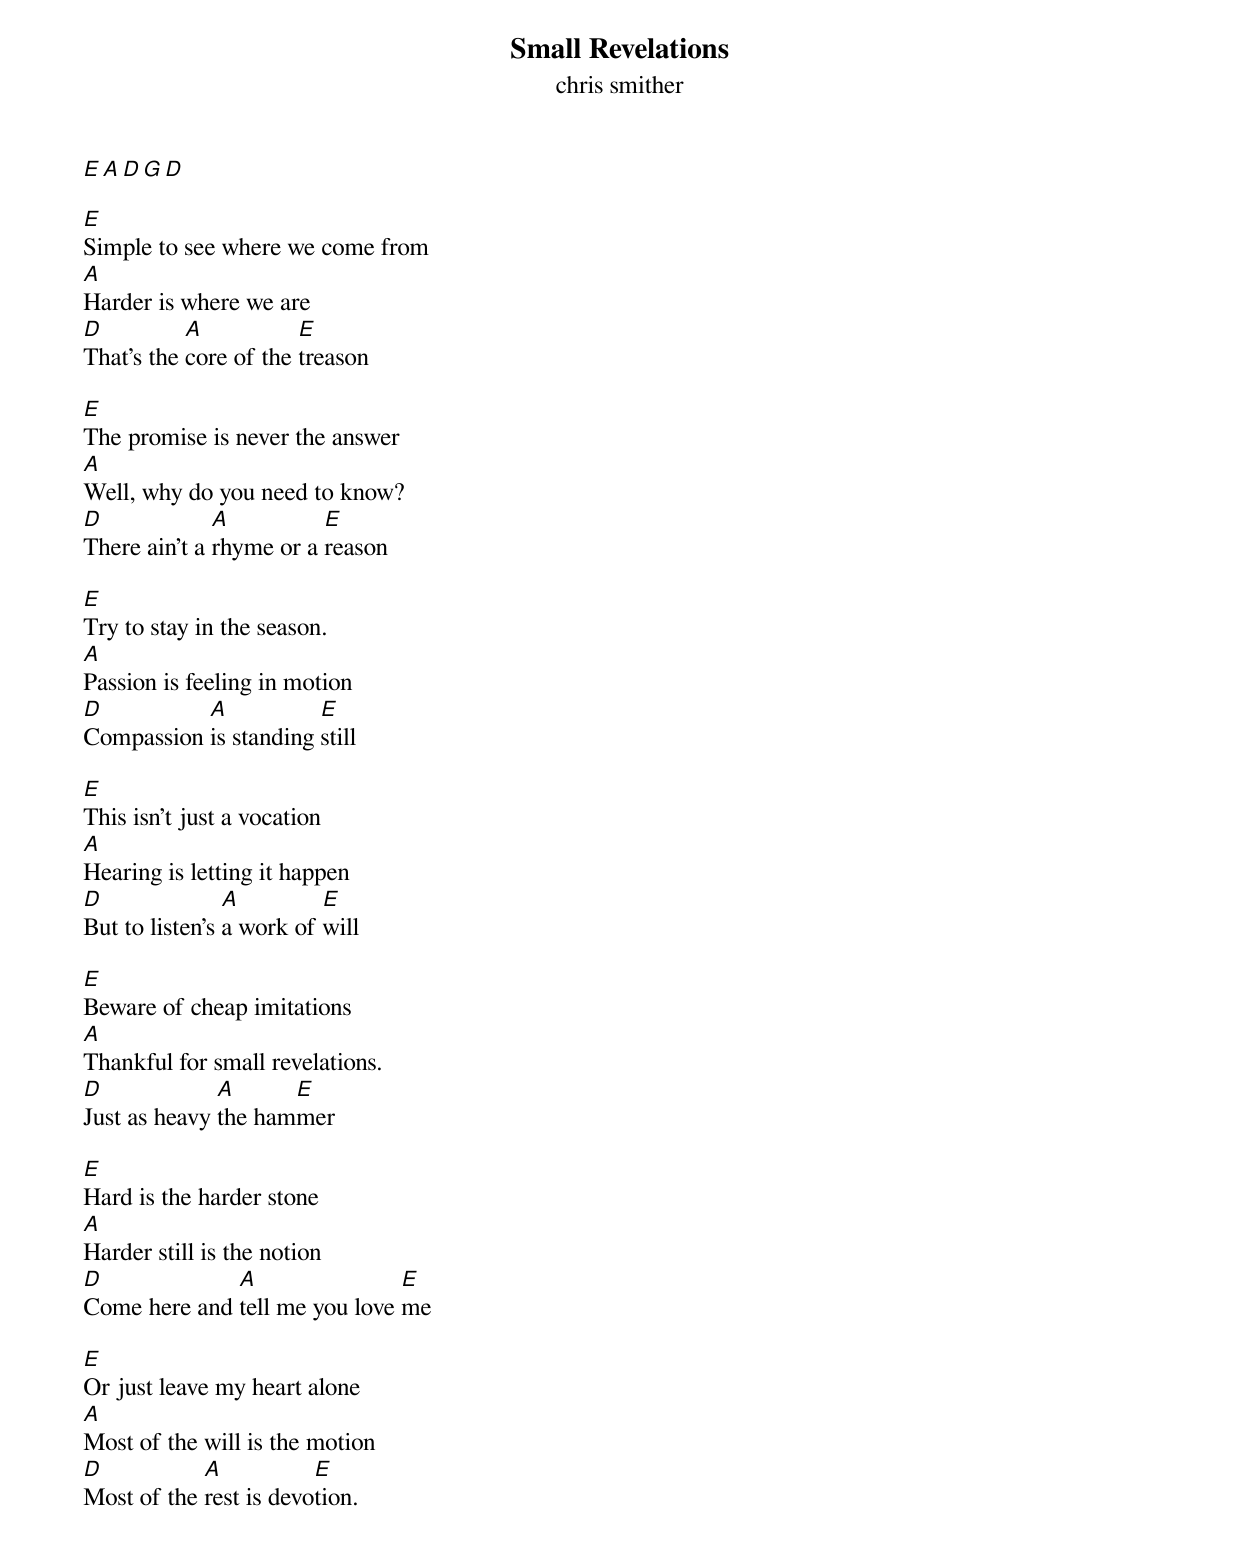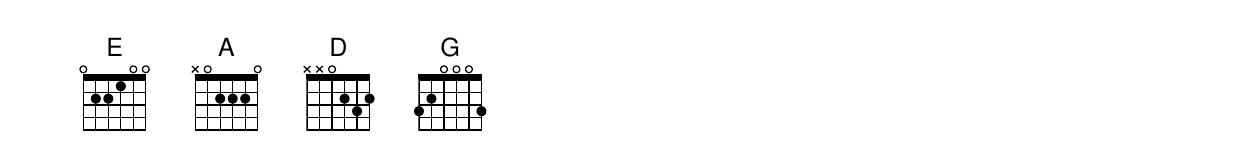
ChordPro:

{title: Small Revelations}
{subtitle: chris smither}
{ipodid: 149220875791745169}

[E][A][D][G][D]

[E]Simple to see where we come from
[A]Harder is where we are
[D]That's the [A]core of the [E]treason

[E]The promise is never the answer
[A]Well, why do you need to know?
[D]There ain't a [A]rhyme or a [E]reason

[E]Try to stay in the season.
[A]Passion is feeling in motion
[D]Compassion [A]is standing [E]still

[E]This isn't just a vocation
[A]Hearing is letting it happen
[D]But to listen's [A]a work of [E]will

[E]Beware of cheap imitations
[A]Thankful for small revelations.
[D]Just as heavy [A]the ham[E]mer

[E]Hard is the harder stone
[A]Harder still is the notion
[D]Come here and [A]tell me you love [E]me

[E]Or just leave my heart alone
[A]Most of the will is the motion
[D]Most of the [A]rest is devo[E]tion.

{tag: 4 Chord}
